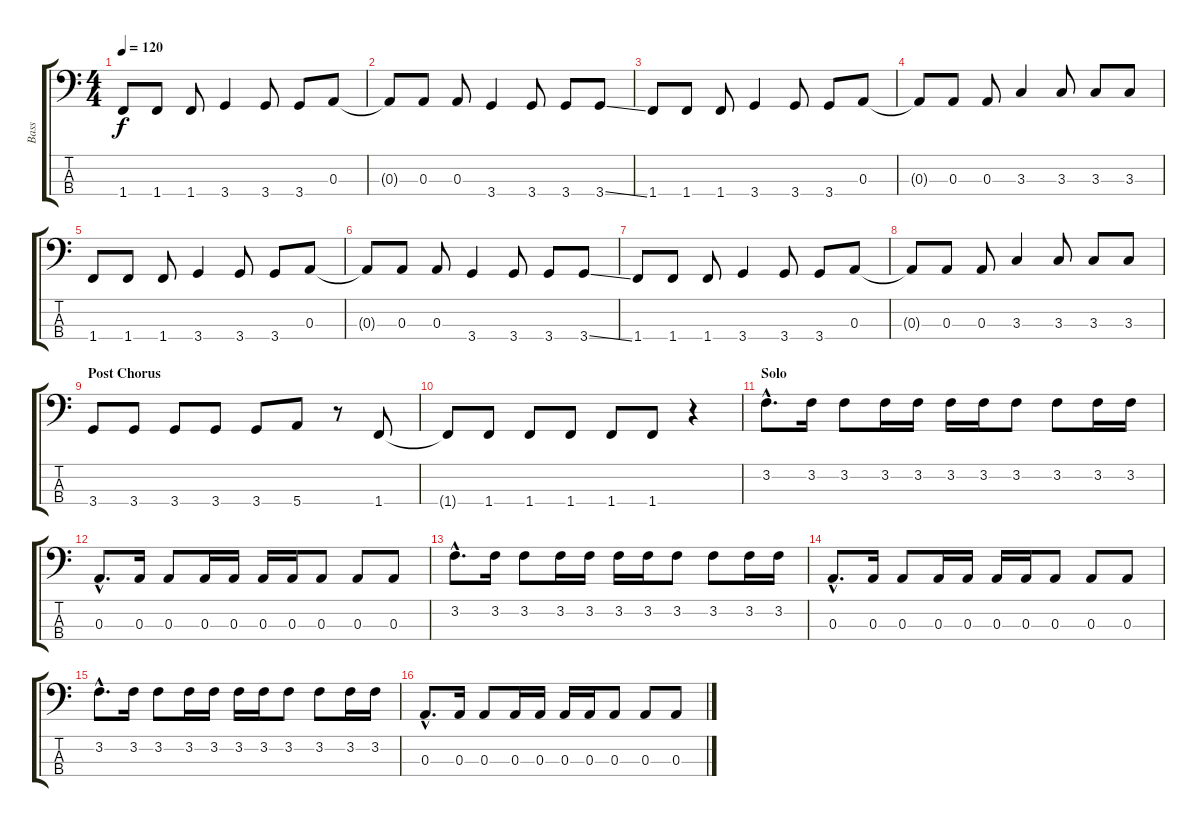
\track ("Bass" "Bass") {instrument electricbassfinger}
\staff {score tabs}
\tuning (G2 D2 A1 E1) {hide}
\ts (4 4)
\tempo 120
\clef f4
\ks c
1.4.8{dy f} 1.4.8 1.4.8 3.4.4 3.4.8 3.4.8 0.3.8 |
0.3{t}.8 0.3.8 0.3.8 3.4.4 3.4.8 3.4.8 3.4{ss}.8 |
1.4.8 1.4.8 1.4.8 3.4.4 3.4.8 3.4.8 0.3.8 |
0.3{t}.8 0.3.8 0.3.8 3.3.4 3.3.8 3.3.8 3.3.8 |
1.4.8 1.4.8 1.4.8 3.4.4 3.4.8 3.4.8 0.3.8 |
0.3{t}.8 0.3.8 0.3.8 3.4.4 3.4.8 3.4.8 3.4{ss}.8 |
1.4.8 1.4.8 1.4.8 3.4.4 3.4.8 3.4.8 0.3.8 |
0.3{t}.8 0.3.8 0.3.8 3.3.4 3.3.8 3.3.8 3.3.8 |
\section ("" "Post Chorus")
3.4.8 3.4.8 3.4.8 3.4.8 3.4.8 5.4.8 r.8 1.4.8 |
1.4{t}.8 1.4.8 1.4.8 1.4.8 1.4.8 1.4.8 r.4 |
\section ("" "Solo")
3.2{hac}.8{d} 3.2.16 3.2.8 3.2.16 3.2.16 3.2.16 3.2.16 3.2.8 3.2.8 3.2.16 3.2.16 |
0.3{hac}.8{d} 0.3.16 0.3.8 0.3.16 0.3.16 0.3.16 0.3.16 0.3.8 0.3.8 0.3.8 |
3.2{hac}.8{d} 3.2.16 3.2.8 3.2.16 3.2.16 3.2.16 3.2.16 3.2.8 3.2.8 3.2.16 3.2.16 |
0.3{hac}.8{d} 0.3.16 0.3.8 0.3.16 0.3.16 0.3.16 0.3.16 0.3.8 0.3.8 0.3.8 |
3.2{hac}.8{d} 3.2.16 3.2.8 3.2.16 3.2.16 3.2.16 3.2.16 3.2.8 3.2.8 3.2.16 3.2.16 |
0.3{hac}.8{d} 0.3.16 0.3.8 0.3.16 0.3.16 0.3.16 0.3.16 0.3.8 0.3.8 0.3.8
